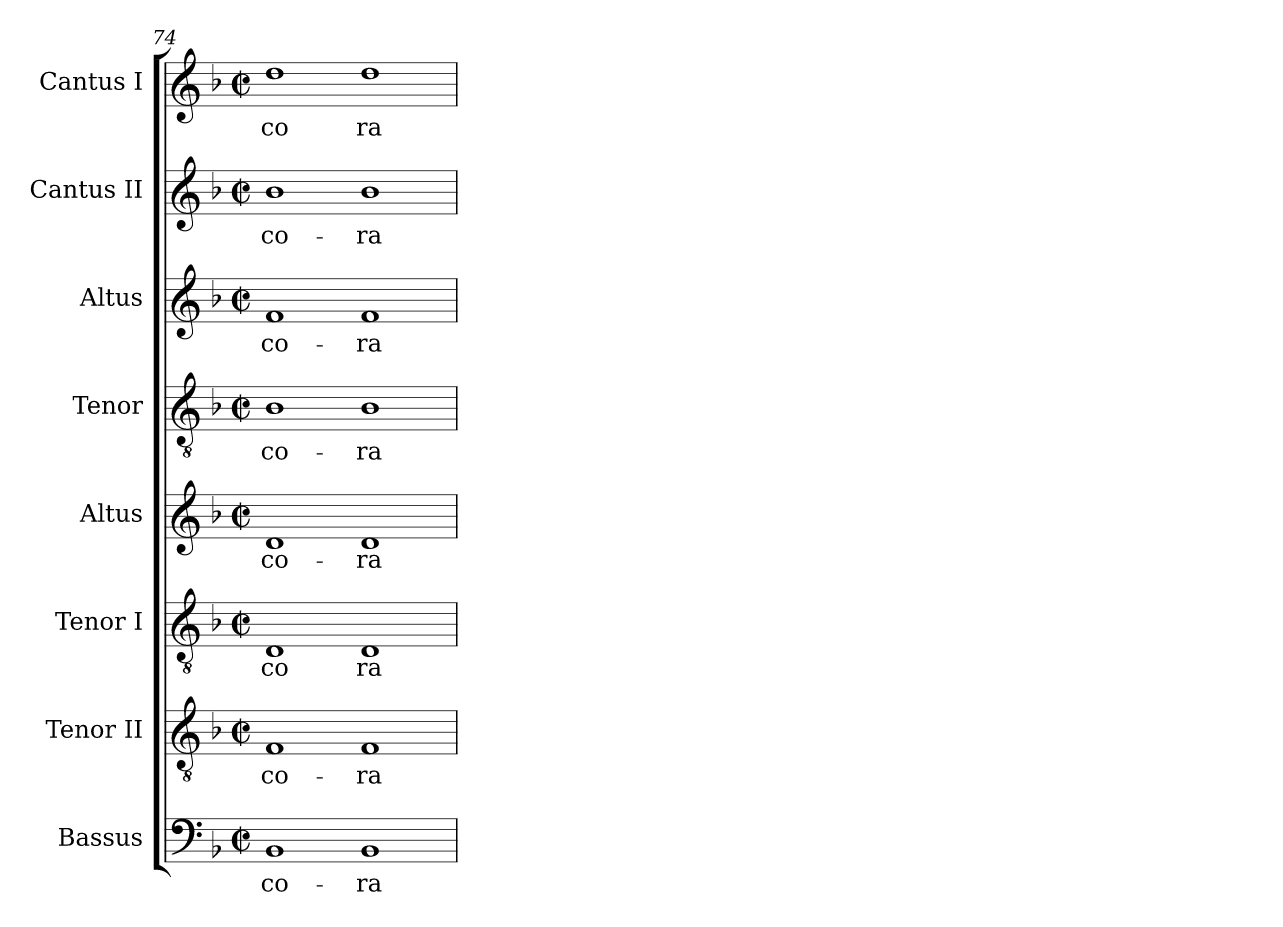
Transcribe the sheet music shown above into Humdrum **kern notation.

**kern	**text	**kern	**text	**kern	**text	**kern	**text	**kern	**text	**kern	**text	**kern	**text	**kern	**text
*part8	*part8	*part7	*part7	*part6	*part6	*part5	*part5	*part4	*part4	*part3	*part3	*part2	*part2	*part1	*part1
*staff8	*staff8	*staff7	*staff7	*staff6	*staff6	*staff5	*staff5	*staff4	*staff4	*staff3	*staff3	*staff2	*staff2	*staff1	*staff1
*I"Bassus	*	*I"Tenor II	*	*I"Tenor I	*	*I"Altus	*	*I"Tenor	*	*I"Altus	*	*I"Cantus II	*	*I"Cantus I	*
*clefF4	*	*clefGv2	*	*clefGv2	*	*clefG2	*	*clefGv2	*	*clefG2	*	*clefG2	*	*clefG2	*
*k[b-]	*	*k[b-]	*	*k[b-]	*	*k[b-]	*	*k[b-]	*	*k[b-]	*	*k[b-]	*	*k[b-]	*
*F:	*	*F:	*	*F:	*	*F:	*	*F:	*	*F:	*	*F:	*	*F:	*
*M2/2	*	*M2/2	*	*M2/2	*	*M2/2	*	*M2/2	*	*M2/2	*	*M2/2	*	*M2/2	*
*met(c|)	*	*met(c|)	*	*met(c|)	*	*met(c|)	*	*met(c|)	*	*met(c|)	*	*met(c|)	*	*met(c|)	*
=74	=74	=74	=74	=74	=74	=74	=74	=74	=74	=74	=74	=74	=74	=74	=74
!	!LO:LY:b:cj	!	!LO:LY:b:cj	!	!LO:LY:b:cj	!	!LO:LY:b:cj	!	!LO:LY:b:cj	!	!LO:LY:b:cj	!	!LO:LY:b:cj	!	!LO:LY:b:cj
1BB-	-co-	1F	-co-	1D	co	1d	-co-	1B-	-co-	1f	-co-	1b-	-co-	1dd	co
!	!LO:LY:b:cj	!	!LO:LY:b:cj	!	!LO:LY:b:cj	!	!LO:LY:b:cj	!	!LO:LY:b:cj	!	!LO:LY:b:cj	!	!LO:LY:b:cj	!	!LO:LY:b:cj
1BB-	-ra	1F	-ra	1D	ra	1d	-ra	1B-	-ra	1f	-ra	1b-	-ra	1dd	ra
=	=	=	=	=	=	=	=	=	=	=	=	=	=	=	=
*-	*-	*-	*-	*-	*-	*-	*-	*-	*-	*-	*-	*-	*-	*-	*-
